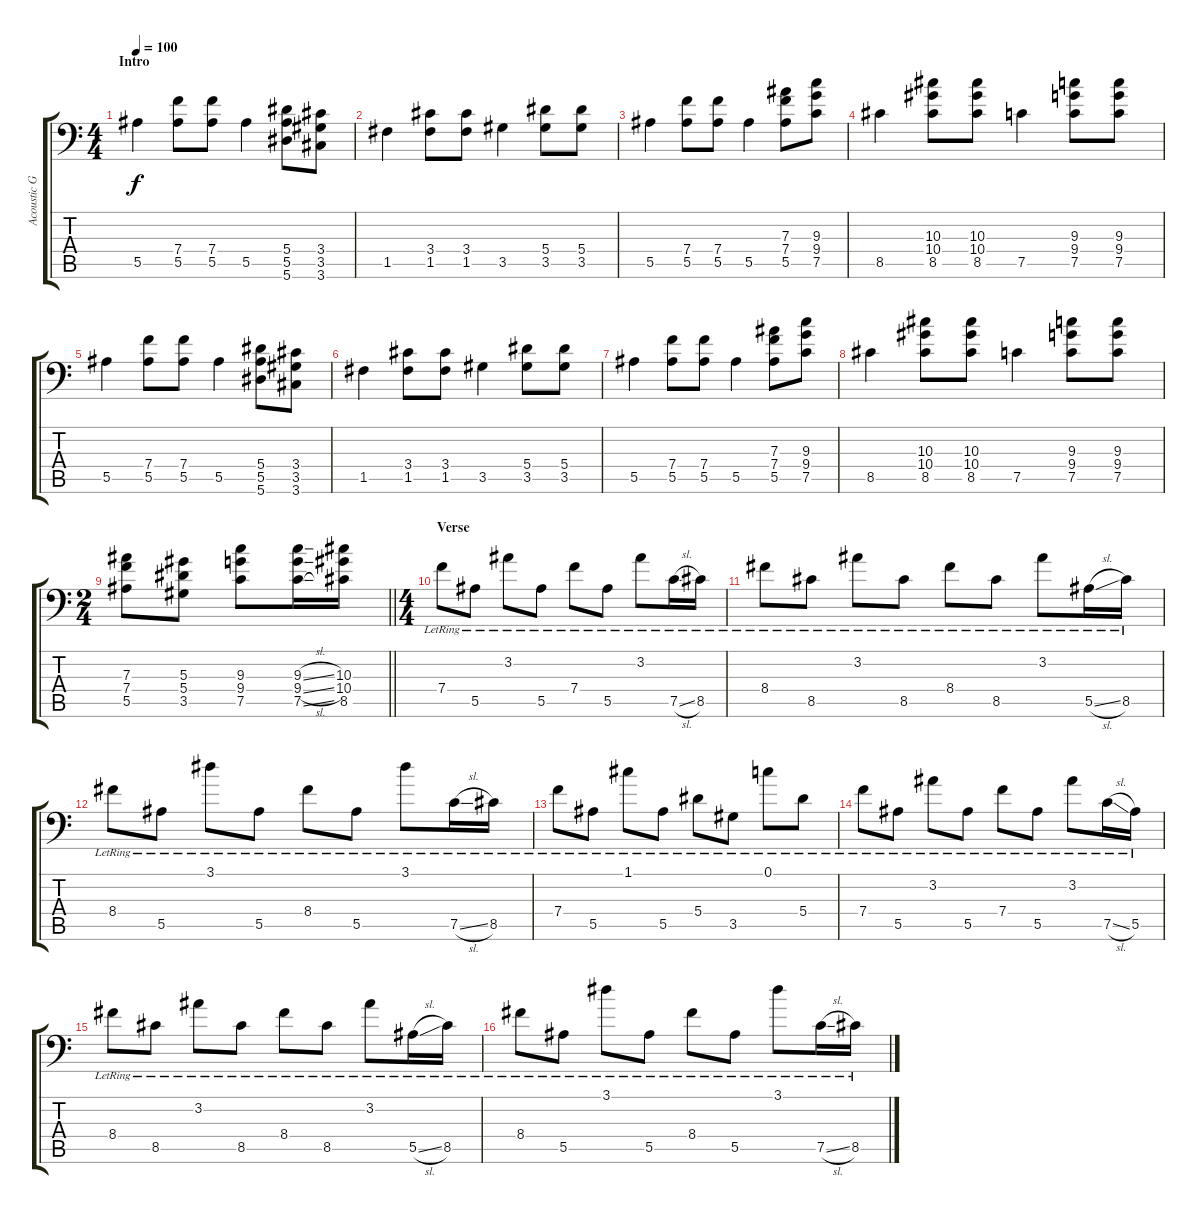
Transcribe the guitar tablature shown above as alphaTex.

\track ("Acoustic Guitar 2" "Acoustic G") {instrument acousticguitarsteel}
\staff {score tabs}
\tuning (C4 G3 Eb3 Bb2 F2 Bb1) {hide}
\ts (4 4)
\section ("" "Intro")
\tempo 100
\clef f4
\ks c
5.5.4{dy f instrument acousticguitarsteel} (7.4 5.5).8 (7.4 5.5).8 5.5.4 (5.4 5.5 5.6).8 (3.4 3.5 3.6).8 |
1.5.4 (3.4 1.5).8 (3.4 1.5).8 3.5.4 (5.4 3.5).8 (5.4 3.5).8 |
5.5.4 (7.4 5.5).8 (7.4 5.5).8 5.5.4 (7.3 7.4 5.5).8 (9.3 9.4 7.5).8 |
8.5.4 (10.3 10.4 8.5).8 (10.3 10.4 8.5).8 7.5.4 (9.3 9.4 7.5).8 (9.3 9.4 7.5).8 |
5.5.4 (7.4 5.5).8 (7.4 5.5).8 5.5.4 (5.4 5.5 5.6).8 (3.4 3.5 3.6).8 |
1.5.4 (3.4 1.5).8 (3.4 1.5).8 3.5.4 (5.4 3.5).8 (5.4 3.5).8 |
5.5.4 (7.4 5.5).8 (7.4 5.5).8 5.5.4 (7.3 7.4 5.5).8 (9.3 9.4 7.5).8 |
8.5.4 (10.3 10.4 8.5).8 (10.3 10.4 8.5).8 7.5.4 (9.3 9.4 7.5).8 (9.3 9.4 7.5).8 |
\ts (2 4)
\barLineRight lightlight
(7.3 7.4 5.5).8 (5.3 5.4 3.5).8 (9.3 9.4 7.5).8 (9.3{sl} 9.4{sl} 7.5{sl}).16 (10.3 10.4 8.5).16 |
\ts (4 4)
\section ("" "Verse")
7.4{lr}.8 5.5{lr}.8 3.2{lr}.8 5.5{lr}.8 7.4{lr}.8 5.5{lr}.8 3.2{lr}.8 7.5{sl lr}.16 8.5{lr}.16 |
8.4{lr}.8 8.5{lr}.8 3.2{lr}.8 8.5{lr}.8 8.4{lr}.8 8.5{lr}.8 3.2{lr}.8 5.5{sl lr}.16 8.5{lr}.16 |
8.4{lr}.8 5.5{lr}.8 3.1{lr}.8 5.5{lr}.8 8.4{lr}.8 5.5{lr}.8 3.1{lr}.8 7.5{sl lr}.16 8.5{lr}.16 |
7.4{lr}.8 5.5{lr}.8 1.1{lr}.8 5.5{lr}.8 5.4{lr}.8 3.5{lr}.8 0.1{lr}.8 5.4{lr}.8 |
7.4{lr}.8 5.5{lr}.8 3.2{lr}.8 5.5{lr}.8 7.4{lr}.8 5.5{lr}.8 3.2{lr}.8 7.5{sl lr}.16 5.5{lr}.16 |
8.4{lr}.8 8.5{lr}.8 3.2{lr}.8 8.5{lr}.8 8.4{lr}.8 8.5{lr}.8 3.2{lr}.8 5.5{sl lr}.16 8.5{lr}.16 |
8.4{lr}.8 5.5{lr}.8 3.1{lr}.8 5.5{lr}.8 8.4{lr}.8 5.5{lr}.8 3.1{lr}.8 7.5{sl lr}.16 8.5{lr}.16
